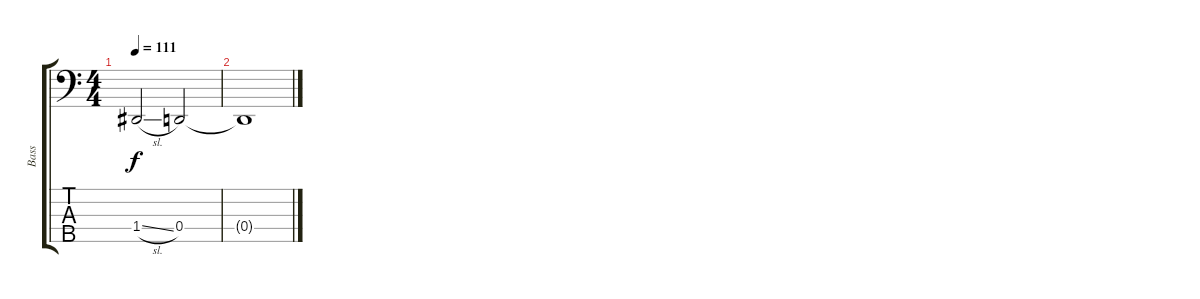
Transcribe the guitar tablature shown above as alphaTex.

\track ("Bass" "Bass") {instrument electricbasspick}
\staff {score tabs}
\tuning (G2 D2 A1 D1 B0) {hide}
\ts (4 4)
\tempo 111
\clef f4
\ks c
1.4{sl}.2{dy f} 0.4.2 |
0.4{t}.1
